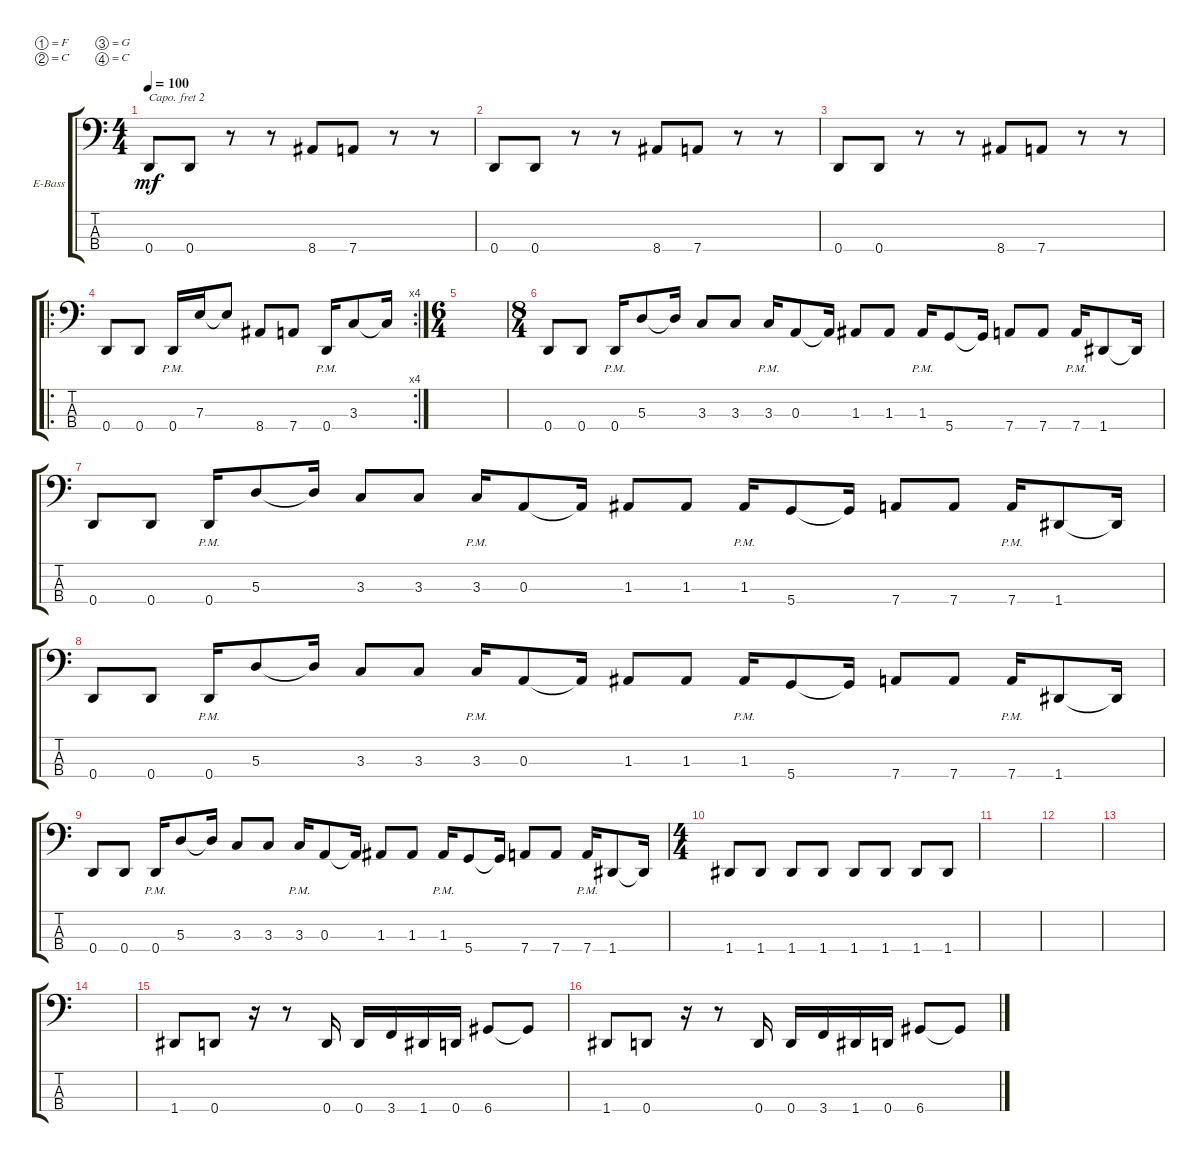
\bracketExtendMode groupsimilarinstruments
\multiBarRest
\firstSystemTrackNameOrientation horizontal
\otherSystemsTrackNameOrientation horizontal
\track ("Phoenix" "E-Bass") {instrument electricbassfinger}
\staff {score tabs}
\capo 2
\tuning (F2 C2 G1 C1)
\ts (4 4)
\tempo 100
\clef f4
\ks c
0.4.8{dy mf} 0.4.8 r.8 r.8 8.4.8 7.4.8 r.8 r.8 |
0.4.8 0.4.8 r.8 r.8 8.4.8 7.4.8 r.8 r.8 |
0.4.8 0.4.8 r.8 r.8 8.4.8 7.4.8 r.8 r.8 |
\ro
\rc 4
0.4.8 0.4.8 0.4{pm}.16 7.3.16 7.3{t}.8 8.4.8 7.4.8 0.4{pm}.16 3.3.8 3.3{t}.16 |
\ts (6 4)
|
\ts (8 4)
0.4.8 0.4.8 0.4{pm}.16 5.3.8 5.3{t}.16 3.3.8 3.3.8 3.3{pm}.16 0.3.8 0.3{t}.16 1.3.8 1.3.8 1.3{pm}.16 5.4.8 5.4{t}.16 7.4.8 7.4.8 7.4{pm}.16 1.4.8 1.4{t}.16 |
0.4.8 0.4.8 0.4{pm}.16 5.3.8 5.3{t}.16 3.3.8 3.3.8 3.3{pm}.16 0.3.8 0.3{t}.16 1.3.8 1.3.8 1.3{pm}.16 5.4.8 5.4{t}.16 7.4.8 7.4.8 7.4{pm}.16 1.4.8 1.4{t}.16 |
0.4.8 0.4.8 0.4{pm}.16 5.3.8 5.3{t}.16 3.3.8 3.3.8 3.3{pm}.16 0.3.8 0.3{t}.16 1.3.8 1.3.8 1.3{pm}.16 5.4.8 5.4{t}.16 7.4.8 7.4.8 7.4{pm}.16 1.4.8 1.4{t}.16 |
0.4.8 0.4.8 0.4{pm}.16 5.3.8 5.3{t}.16 3.3.8 3.3.8 3.3{pm}.16 0.3.8 0.3{t}.16 1.3.8 1.3.8 1.3{pm}.16 5.4.8 5.4{t}.16 7.4.8 7.4.8 7.4{pm}.16 1.4.8 1.4{t}.16 |
\ts (4 4)
1.4.8 1.4.8 1.4.8 1.4.8 1.4.8 1.4.8 1.4.8 1.4.8 |
|
|
|
|
1.4.8 0.4.8 r.16 r.8 0.4.16 0.4.16 3.4.16 1.4.16 0.4.16 6.4.8 6.4{t}.8 |
1.4.8 0.4.8 r.16 r.8 0.4.16 0.4.16 3.4.16 1.4.16 0.4.16 6.4.8 6.4{t}.8
